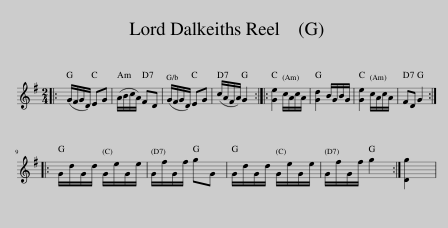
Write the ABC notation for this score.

X:1
L:1/8
M:2/4
I:linebreak $
K:G
V:1 treble
V:1
|: (G/F/G/D/) EG | (A/B/c/A/) FD | (G/F/G/D/) EG | (c/A/F/A/) G2 :: [Ge]2 c/A/c/A/ | %5
 [Gd]2 B/G/B/G/ | [Ge]2 c/A/c/A/ | FD G2 ::$ G/d/G/d/ G/e/G/e/ | G/f/G/f/ gG | %10
 G/d/G/d/ G/e/G/e/ | G/f/G/f/ g2 :| [Dg]2 | %13
